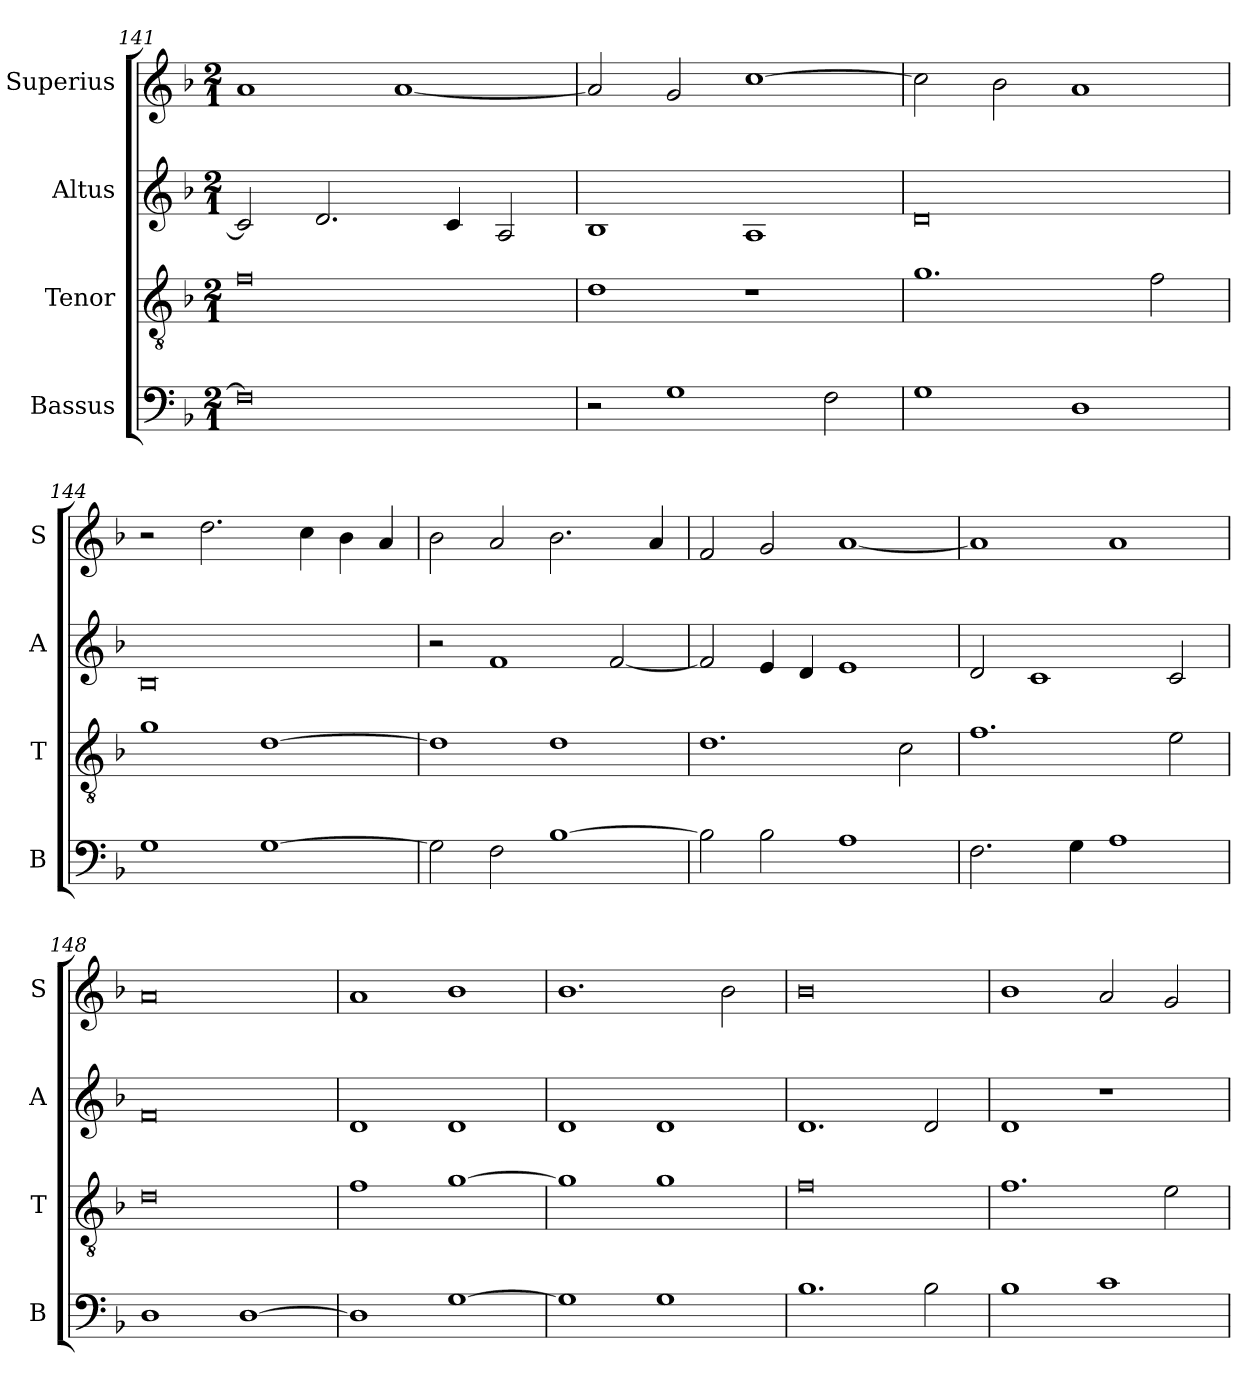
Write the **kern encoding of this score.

**kern	**kern	**kern	**kern
*part4	*part3	*part2	*part1
*staff4	*staff3	*staff2	*staff1
*I"Bassus	*I"Tenor	*I"Altus	*I"Superius
*I'B	*I'T	*I'A	*I'S
*clefF4	*clefGv2	*clefG2	*clefG2
*k[b-]	*k[b-]	*k[b-]	*k[b-]
*F:	*F:	*F:	*F:
*M2/1	*M2/1	*M2/1	*M2/1
=141	=141	=141	=141
0F]	0f	2c]	1a
.	.	2.d	.
.	.	.	[1a
.	.	4c	.
.	.	2A	.
=142	=142	=142	=142
2r	1d	1B-	2a]
1G	.	.	2g
.	1r	1A	[1cc
2F	.	.	.
=143	=143	=143	=143
1G	1.g	0d	2cc]
.	.	.	2b-
1D	.	.	1a
.	2f	.	.
=144	=144	=144	=144
1G	1g	0B-	2r
.	.	.	2.dd
[1G	[1d	.	.
.	.	.	4cc
.	.	.	4b-
.	.	.	4a
=145	=145	=145	=145
2G]	1d]	2r	2b-
2F	.	1f	2a
[1B-	1d	.	2.b-
.	.	[2f	.
.	.	.	4a
=146	=146	=146	=146
2B-]	1.d	2f]	2f
2B-	.	4e	2g
.	.	4d	.
1A	.	1e	[1a
.	2c	.	.
=147	=147	=147	=147
2.F	1.f	2d	1a]
.	.	1c	.
4G	.	.	.
1A	.	.	1a
.	2e	2c	.
=148	=148	=148	=148
1D	0d	0f	0a
[1D	.	.	.
=149	=149	=149	=149
1D]	1f	1d	1a
[1G	[1g	1d	1b-
=150	=150	=150	=150
1G]	1g]	1d	1.b-
1G	1g	1d	.
.	.	.	2b-
=151	=151	=151	=151
1.B-	0f	1.d	0b-
2B-	.	2d	.
=152	=152	=152	=152
1B-	1.f	1d	1b-
1c	.	1r	2a
.	2e	.	2g
=	=	=	=
*-	*-	*-	*-
